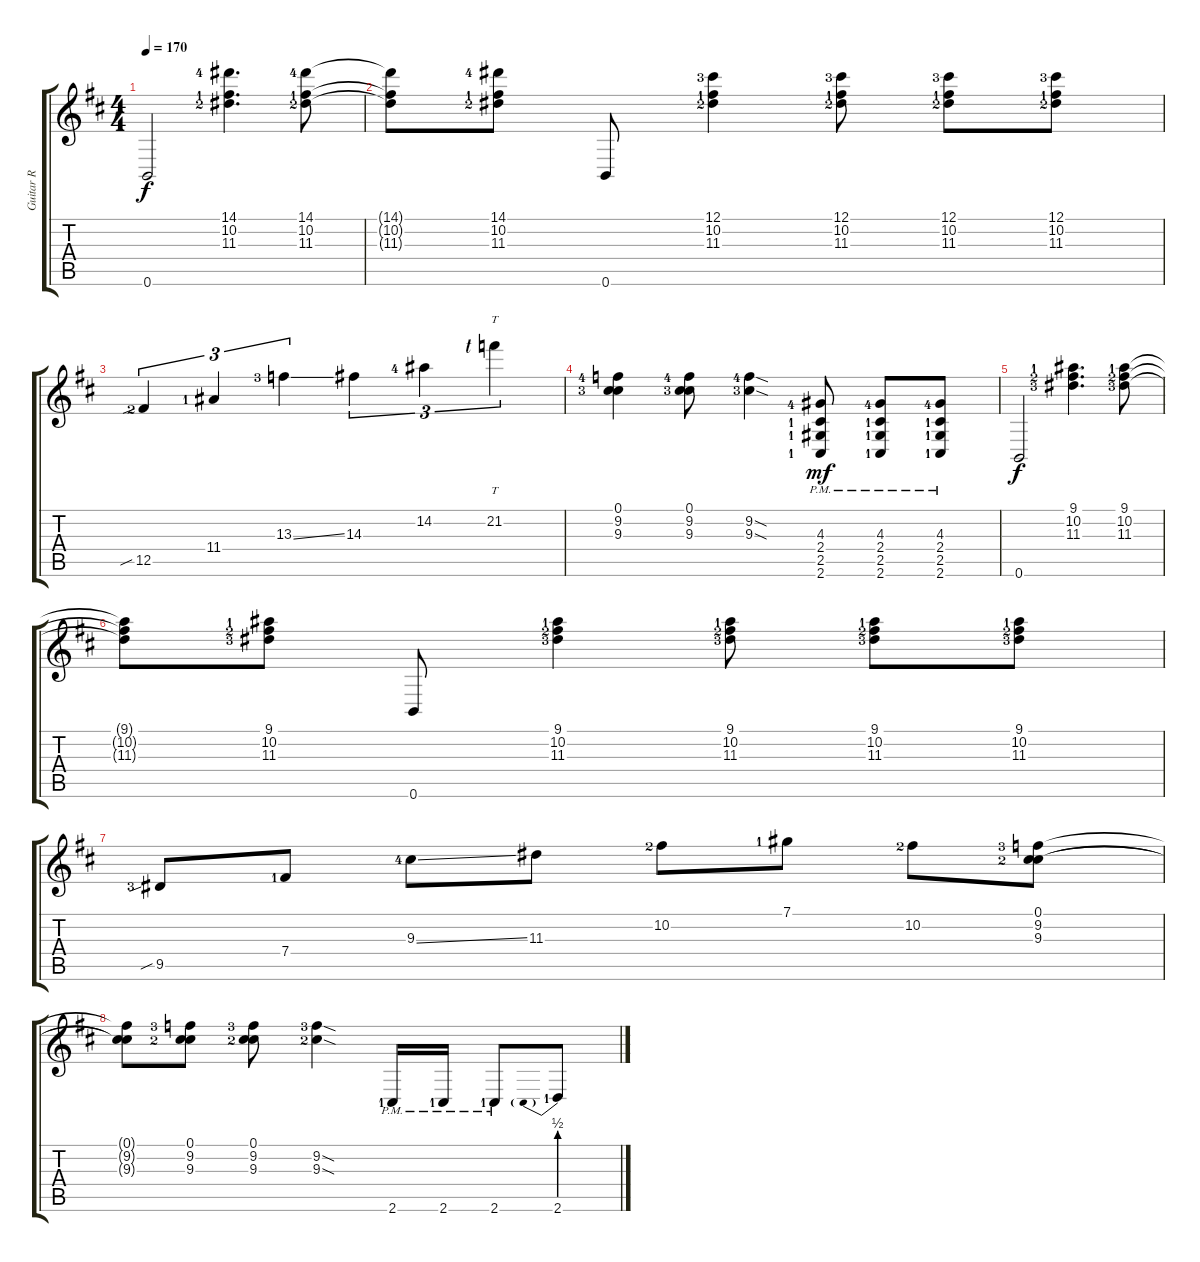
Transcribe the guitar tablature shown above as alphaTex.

\track ("Guitar R" "Guitar R") {instrument distortionguitar}
\staff {score tabs}
\tuning (Db4 Ab3 E3 B2 Gb2 B1) {hide}
\ts (4 4)
\tempo 170
\clef g2
\ks bminor
0.6.2{dy f} (14.1{lf 5} 10.2{lf 2} 11.3{lf 3}).4{d} (14.1{lf 5} 10.2{lf 2} 11.3{lf 3}).8 |
(14.1{t} 10.2{t} 11.3{t}).8 (14.1{lf 5} 10.2{lf 2} 11.3{lf 3}).8 0.6.8 (12.1{lf 4} 10.2{lf 2} 11.3{lf 3}).4 (12.1{lf 4} 10.2{lf 2} 11.3{lf 3}).8 (12.1{lf 4} 10.2{lf 2} 11.3{lf 3}).8 (12.1{lf 4} 10.2{lf 2} 11.3{lf 3}).8 |
12.5{sib lf 3}.4{tu (3 2)} 11.4{lf 2}.4{tu (3 2)} 13.3{ss lf 4}.4{tu (3 2)} 14.3.4{tu (3 2)} 14.2{lf 5}.4{tu (3 2)} 21.2{lf 1}.4{tt tu (3 2)} |
(0.1 9.2{lf 5} 9.3{lf 4}).4 (0.1 9.2{lf 5} 9.3{lf 4}).8 (9.2{sod lf 5} 9.3{sod lf 4}).4 (4.3{lf 5} 2.4{lf 2} 2.5{lf 2} 2.6{pm lf 2}).8{dy mf} (4.3{lf 5} 2.4{lf 2} 2.5{lf 2} 2.6{pm lf 2}).8 (4.3{lf 5} 2.4{lf 2} 2.5{lf 2} 2.6{pm lf 2}).8 |
0.6.2{dy f} (9.1{lf 2} 10.2{lf 3} 11.3{lf 4}).4{d} (9.1{lf 2} 10.2{lf 3} 11.3{lf 4}).8 |
(9.1{t} 10.2{t} 11.3{t}).8 (9.1{lf 2} 10.2{lf 3} 11.3{lf 4}).8 0.6.8 (9.1{lf 2} 10.2{lf 3} 11.3{lf 4}).4 (9.1{lf 2} 10.2{lf 3} 11.3{lf 4}).8 (9.1{lf 2} 10.2{lf 3} 11.3{lf 4}).8 (9.1{lf 2} 10.2{lf 3} 11.3{lf 4}).8 |
9.5{sib lf 4}.8 7.4{lf 2}.8 9.3{ss lf 5}.8 11.3.8 10.2{lf 3}.8 7.1{lf 2}.8 10.2{lf 3}.8 (0.1 9.2{lf 4} 9.3{lf 3}).8 |
(0.1{t} 9.2{t} 9.3{t}).8 (0.1 9.2{lf 4} 9.3{lf 3}).8 (0.1 9.2{lf 4} 9.3{lf 3}).8 (9.2{sod lf 4} 9.3{sod lf 3}).4 2.6{pm lf 2}.16 2.6{pm lf 2}.16 2.6{pm lf 2}.8 2.6{be (prebend 0 2 60 2) lf 2}.8
